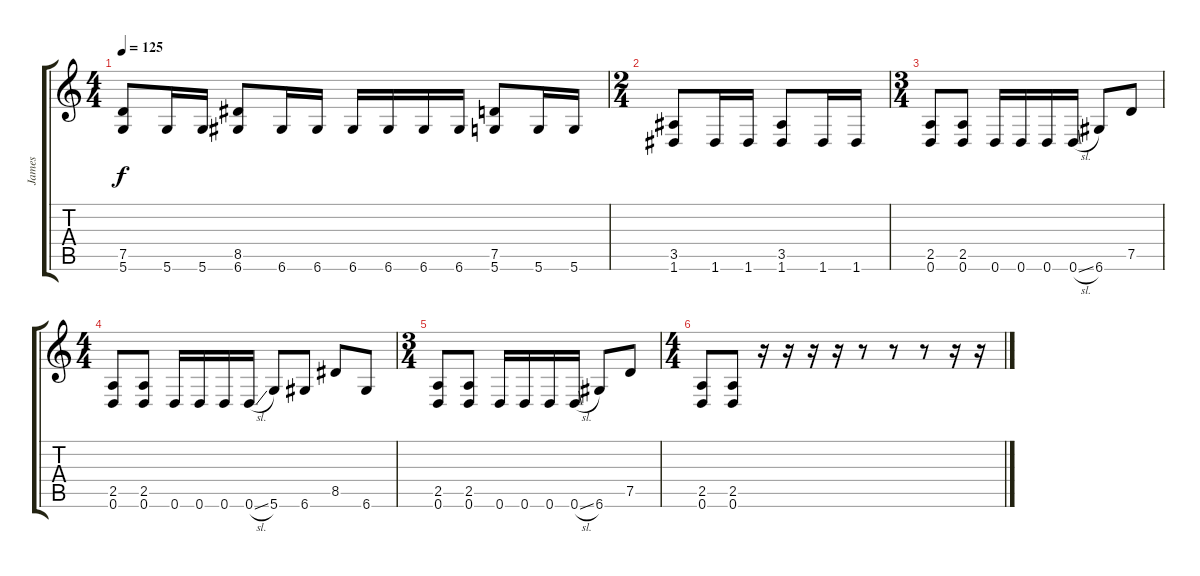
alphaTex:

\track ("James" "James") {instrument distortionguitar}
\staff {score tabs}
\tuning (D4 A3 F3 C3 G2 D2) {hide}
\ts (4 4)
\tempo 125
\clef g2
\ks c
(7.5 5.6).8{dy f} 5.6.16 5.6.16 (8.5 6.6).8 6.6.16 6.6.16 6.6.16 6.6.16 6.6.16 6.6.16 (7.5 5.6).8 5.6.16 5.6.16 |
\ts (2 4)
(3.5 1.6).8 1.6.16 1.6.16 (3.5 1.6).8 1.6.16 1.6.16 |
\ts (3 4)
(2.5 0.6).8 (2.5 0.6).8 0.6.16 0.6.16 0.6.16 0.6{sl}.16 6.6.8 7.5.8 |
\ts (4 4)
(2.5 0.6).8 (2.5 0.6).8 0.6.16 0.6.16 0.6.16 0.6{sl}.16 5.6.8 6.6.8 8.5.8 6.6.8 |
\ts (3 4)
(2.5 0.6).8 (2.5 0.6).8 0.6.16 0.6.16 0.6.16 0.6{sl}.16 6.6.8 7.5.8 |
\ts (4 4)
(2.5 0.6).8 (2.5 0.6).8 r.16 r.16 r.16 r.16 r.8 r.8 r.8 r.16 r.16
